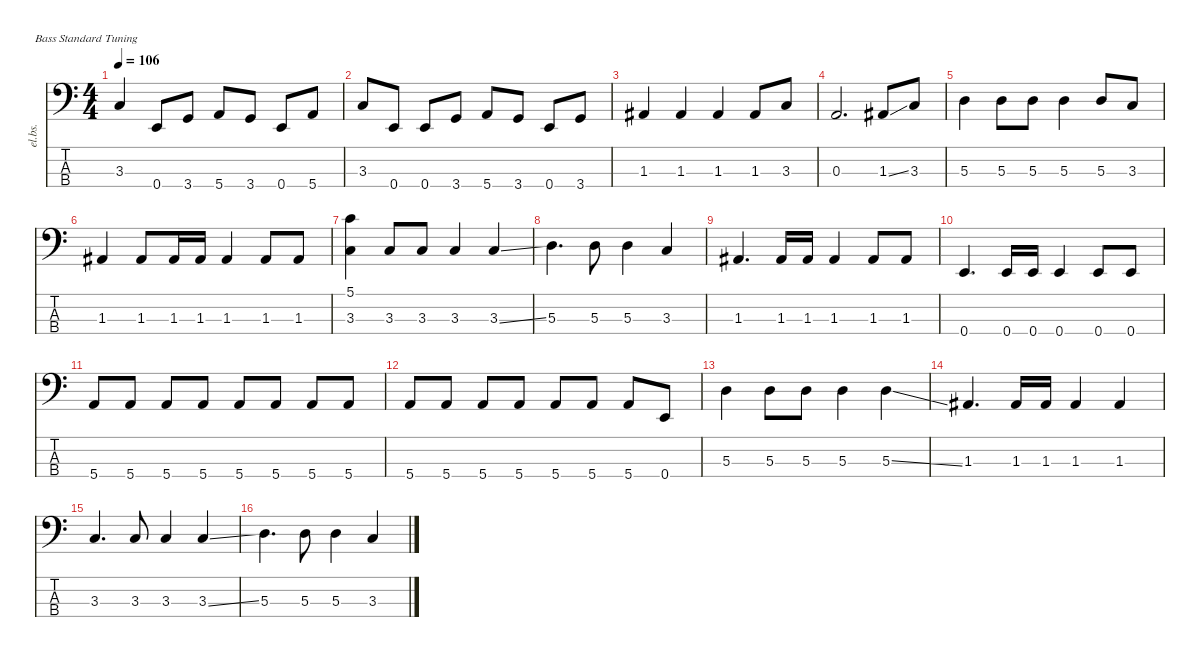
\defaultSystemsLayout 4
\hideDynamics
\bracketExtendMode nobrackets
\track ("Bob Daisy" "el.bs.") {instrument electricbassfinger}
\staff {score tabs}
\tuning (G2 D2 A1 E1)
\ts (4 4)
\tempo 106
\clef f4
\ks c
3.3.4{dy f} 0.4.8 3.4.8 5.4.8 3.4.8 0.4.8 5.4.8 |
3.3.8 0.4.8 0.4.8 3.4.8 5.4.8 3.4.8 0.4.8 3.4.8 |
1.3{acc #}.4 1.3{acc #}.4 1.3{acc #}.4 1.3{acc #}.8 3.3.8 |
0.3.2{d} 1.3{ss acc #}.8 3.3.8 |
5.3.4 5.3.8 5.3.8 5.3.4 5.3.8 3.3.8 |
1.3{acc #}.4 1.3{acc #}.8 1.3{acc #}.16 1.3{acc #}.16 1.3{acc #}.4 1.3{acc #}.8 1.3{acc #}.8 |
(5.1 3.3).4 3.3.8 3.3.8 3.3.4 3.3{ss}.4 |
5.3.4{d} 5.3.8 5.3.4 3.3.4 |
1.3{acc #}.4{d} 1.3{acc #}.16 1.3{acc #}.16 1.3{acc #}.4 1.3{acc #}.8 1.3{acc #}.8 |
0.4.4{d} 0.4.16 0.4.16 0.4.4 0.4.8 0.4.8 |
5.4.8 5.4.8 5.4.8 5.4.8 5.4.8 5.4.8 5.4.8 5.4.8 |
5.4.8 5.4.8 5.4.8 5.4.8 5.4.8 5.4.8 5.4.8 0.4.8 |
5.3.4 5.3.8 5.3.8 5.3.4 5.3{ss}.4 |
1.3{acc #}.4{d} 1.3{acc #}.16 1.3{acc #}.16 1.3{acc #}.4 1.3{acc #}.4 |
3.3.4{d} 3.3.8 3.3.4 3.3{ss}.4 |
5.3.4{d} 5.3.8 5.3.4 3.3.4
